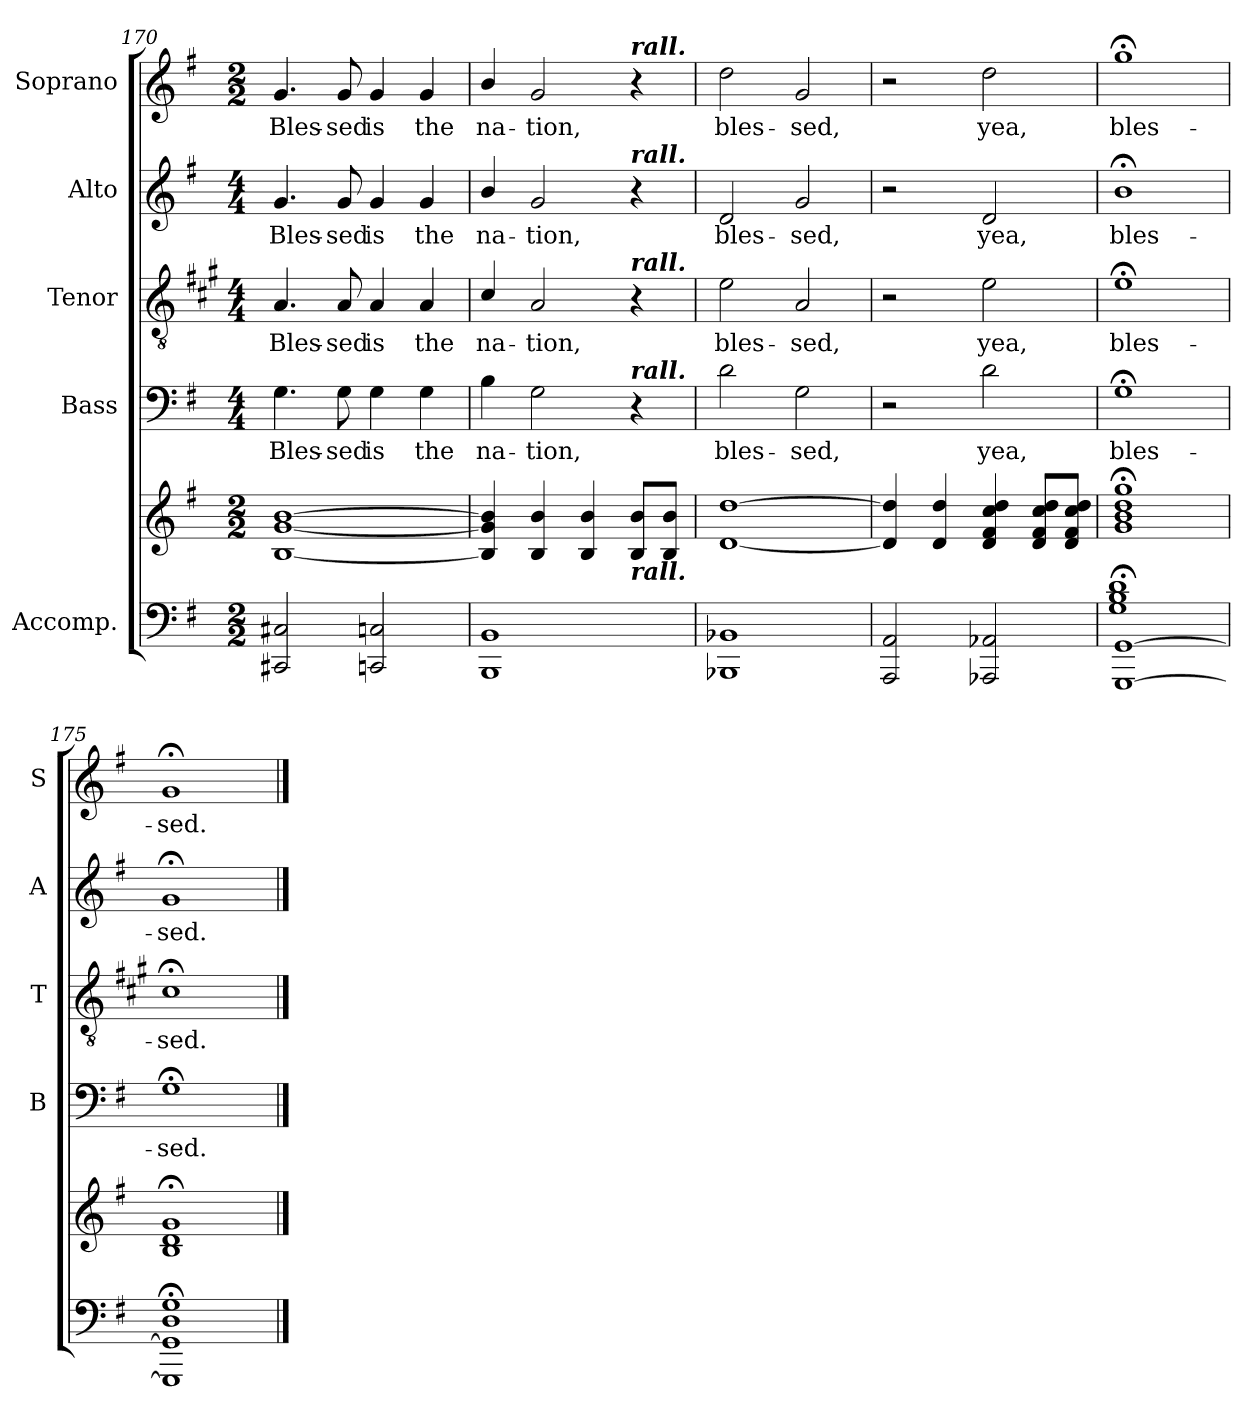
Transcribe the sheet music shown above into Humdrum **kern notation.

**kern	**kern	**kern	**text	**kern	**text	**kern	**text	**kern	**text
*part5	*part5	*part4	*part4	*part3	*part3	*part2	*part2	*part1	*part1
*staff6	*staff5	*staff4	*staff4	*staff3	*staff3	*staff2	*staff2	*staff1	*staff1
*I"Accomp.	*	*I"Bass	*	*I"Tenor	*	*I"Alto	*	*I"Soprano	*
*	*	*I'B	*	*I'T	*	*I'A	*	*I'S	*
*clefF4	*clefG2	*clefF4	*	*clefGv2	*	*clefG2	*	*clefG2	*
*	*	*	*	*ITrd1c2	*	*	*	*	*
*k[f#]	*k[f#]	*k[f#]	*	*k[f#]	*	*k[f#]	*	*k[f#]	*
*G:	*G:	*G:	*	*G:	*	*G:	*	*G:	*
*M2/2	*M2/2	*M4/4	*	*M4/4	*	*M4/4	*	*M2/2	*
=170	=170	=170	=170	=170	=170	=170	=170	=170	=170
*^	*	*	*	*	*	*	*	*	*
!	!	!	!	!LO:LY:b	!	!LO:LY:b	!	!LO:LY:b	!	!LO:LY:b
2CC#X/ 2C#X/	1ryy	[1B [1g [1b	4.G	Bles-	4.G	Bles-	4.g	Bles-	4.g	Bles-
!	!	!	!	!LO:LY:b	!	!LO:LY:b	!	!LO:LY:b	!	!LO:LY:b
.	.	.	8G	-sed	8G	-sed	8g	-sed	8g	-sed
!	!	!	!	!LO:LY:b	!	!LO:LY:b	!	!LO:LY:b	!	!LO:LY:b
2CCn/ 2Cn/	.	.	4G	is	4G	is	4g	is	4g	is
!	!	!	!	!LO:LY:b	!	!LO:LY:b	!	!LO:LY:b	!	!LO:LY:b
.	.	.	4G	the	4G	the	4g	the	4g	the
=171	=171	=171	=171	=171	=171	=171	=171	=171	=171	=171
!	!	!	!	!LO:LY:b	!	!LO:LY:b	!	!LO:LY:b	!	!LO:LY:b
1BBB/ 1BB/	1ryy	4B] 4g] 4b]	4B	na-	4B/	na-	4b/	na-	4b/	na-
!	!	!	!	!LO:LY:b	!	!LO:LY:b	!	!LO:LY:b	!	!LO:LY:b
.	.	4B 4b	2G	-tion,	2G	-tion,	2g	-tion,	2g	-tion,
.	.	4B 4b	.	.	.	.	.	.	.	.
!	!	!	!	!	!	!	!	!	!LO:TX:a:Bi:t=rall.	!
!	!	!	!	!	!	!	!LO:TX:a:Bi:t=rall.	!	!	!
!	!	!	!	!	!LO:TX:a:Bi:t=rall.	!	!	!	!	!
!	!	!	!LO:TX:a:Bi:t=rall.	!	!	!	!	!	!	!
!	!	!LO:TX:b:Bi:t=rall.	!	!	!	!	!	!	!	!
.	.	8B 8bL	4r	.	4r	.	4r	.	4r	.
.	.	8B 8bJ	.	.	.	.	.	.	.	.
=172	=172	=172	=172	=172	=172	=172	=172	=172	=172	=172
!	!	!	!	!LO:LY:b	!	!LO:LY:b	!	!LO:LY:b	!	!LO:LY:b
1BBB-X/ 1BB-X/	1ryy	[1d [1dd	2d	bles-	2d	bles-	2d	bles-	2dd	bles-
!	!	!	!	!LO:LY:b	!	!LO:LY:b	!	!LO:LY:b	!	!LO:LY:b
.	.	.	2G	-sed,	2G	-sed,	2g	-sed,	2g	-sed,
=173	=173	=173	=173	=173	=173	=173	=173	=173	=173	=173
2AAA/ 2AA/	1ryy	4d] 4dd]	2r	.	2r	.	2r	.	2r	.
.	.	4d 4dd	.	.	.	.	.	.	.	.
!	!	!	!	!LO:LY:b	!	!LO:LY:b	!	!LO:LY:b	!	!LO:LY:b
2AAA-X/ 2AA-X/	.	4d 4f# 4cc 4dd	2d	yea,	2d	yea,	2d	yea,	2dd	yea,
.	.	8d 8f# 8cc 8ddL	.	.	.	.	.	.	.	.
.	.	8d 8f# 8cc 8ddJ	.	.	.	.	.	.	.	.
=174	=174	=174	=174	=174	=174	=174	=174	=174	=174	=174
!	!	!	!	!LO:LY:b	!	!LO:LY:b	!	!LO:LY:b	!	!LO:LY:b
[1GGG/; [1GG/;	1G\ 1B\ 1d\	1g;< 1b;< 1dd;< 1gg;<	1G;<	bles-	1d;<	bles-	1b;<	bles-	1gg;<	bles-
=175	=175	=175	=175	=175	=175	=175	=175	=175	=175	=175
!	!	!	!	!LO:LY:b	!	!LO:LY:b	!	!LO:LY:b	!	!LO:LY:b
1GGG/]; 1GG/];	1D\ 1G\	1B;< 1d;< 1g;<	1G;<	-sed.	1B;<	-sed.	1g;<	-sed.	1g;<	-sed.
*v	*v	*	*	*	*	*	*	*	*	*
==	==	==	==	==	==	==	==	==	==
*-	*-	*-	*-	*-	*-	*-	*-	*-	*-
